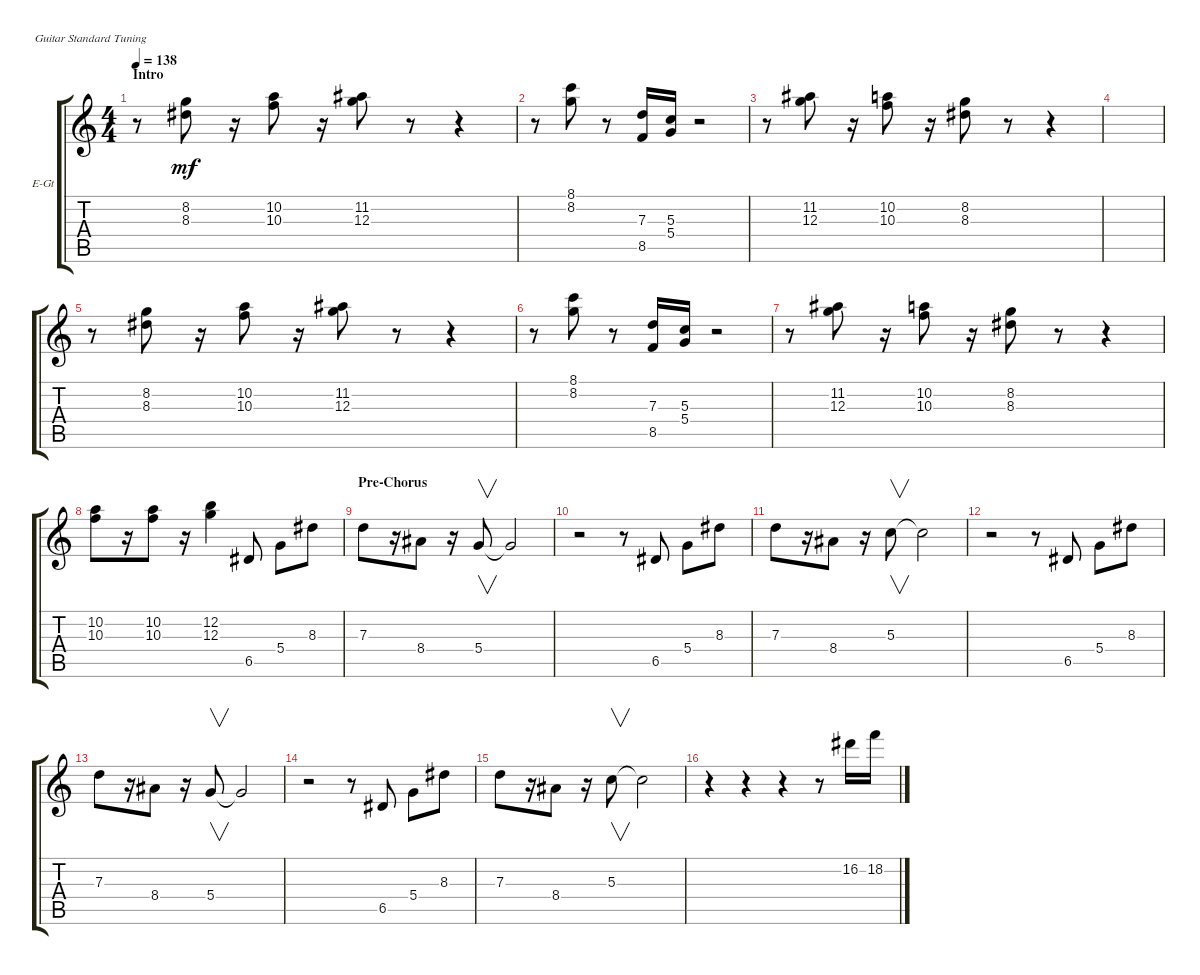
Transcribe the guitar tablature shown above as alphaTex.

\defaultSystemsLayout 4
\bracketExtendMode groupsimilarinstruments
\firstSystemTrackNameOrientation horizontal
\otherSystemsTrackNameOrientation horizontal
\track ("Lead Guitar" "E-Gt") {instrument distortionguitar}
\staff {score tabs}
\tuning (E4 B3 G3 D3 A2 E2)
\ts (4 4)
\section ("" "Intro")
\tempo 138
\clef g2
\ks c
r.8{dy mf instrument distortionguitar} (8.3 8.2).8 r.16 (10.3 10.2).8 r.16 (12.3 11.2).8 r.8 r.4 |
r.8 (8.2 8.1).8 r.8 (8.5 7.3).16 (5.4 5.3).16 r.2 |
r.8 (12.3 11.2).8 r.16 (10.3 10.2).8 r.16 (8.3 8.2).8 r.8 r.4 |
|
r.8 (8.3 8.2).8 r.16 (10.3 10.2).8 r.16 (12.3 11.2).8 r.8 r.4 |
r.8 (8.2 8.1).8 r.8 (8.5 7.3).16 (5.4 5.3).16 r.2 |
r.8 (12.3 11.2).8 r.16 (10.3 10.2).8 r.16 (8.3 8.2).8 r.8 r.4 |
(10.2 10.3).8 r.16 (10.3 10.2).8 r.16 (12.3 12.2).4 6.5.8 5.4.8 8.3.8 |
\section ("" "Pre-Chorus")
7.3.8 r.16 8.4.8 r.16 5.4.8{v} 5.4{t}.2 |
r.2 r.8 6.5.8 5.4.8 8.3.8 |
7.3.8 r.16 8.4.8 r.16 5.3.8{v} 5.3{t}.2 |
r.2 r.8 6.5.8 5.4.8 8.3.8 |
7.3.8 r.16 8.4.8 r.16 5.4.8{v} 5.4{t}.2 |
r.2 r.8 6.5.8 5.4.8 8.3.8 |
7.3.8 r.16 8.4.8 r.16 5.3.8{v} 5.3{t}.2 |
r.4 r.4 r.4 r.8 16.2.16 18.2.16
